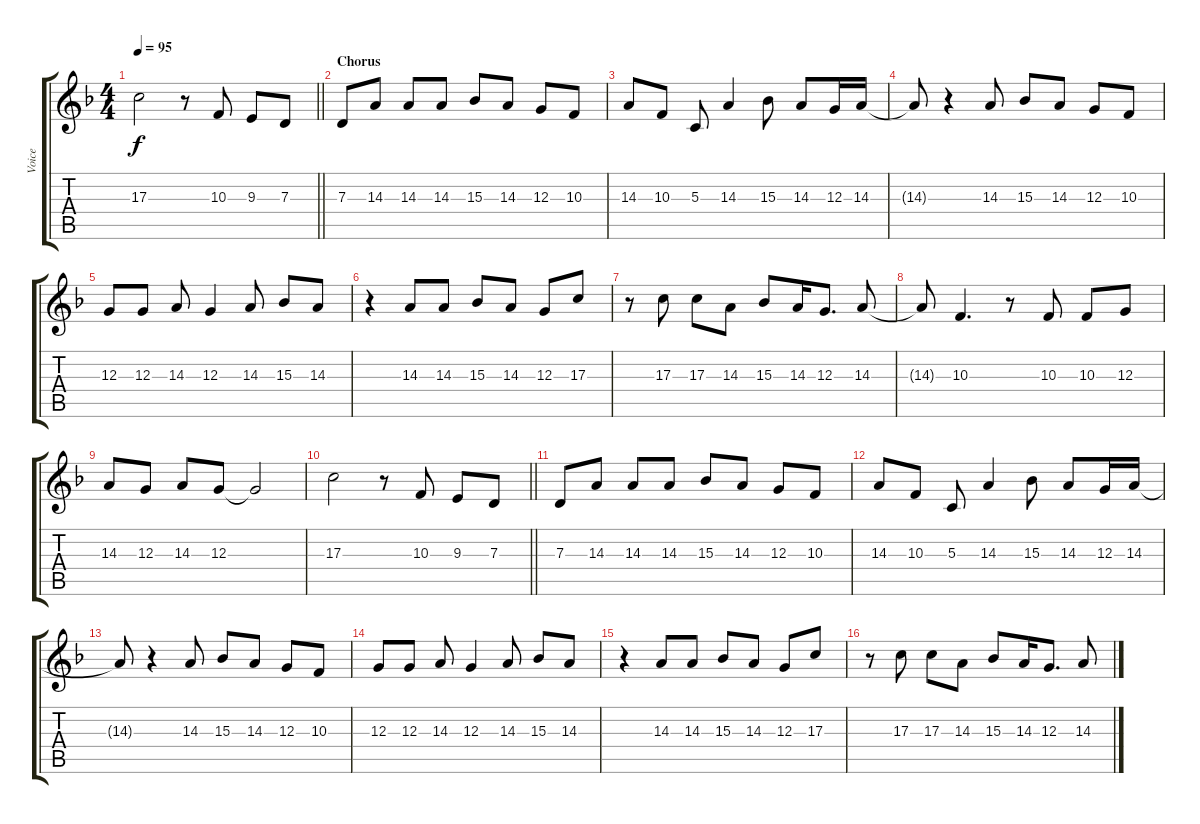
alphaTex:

\track ("Voice" "Voice") {instrument fx5brightness}
\staff {score tabs}
\tuning (E4 B3 G3 D3 A2 E2) {hide}
\ts (4 4)
\tempo 95
\clef g2
\barLineRight lightlight
\ks f
17.3.2{dy f} r.8 10.3.8 9.3.8 7.3.8 |
\section ("" "Chorus")
7.3.8 14.3.8 14.3.8 14.3.8 15.3.8 14.3.8 12.3.8 10.3.8 |
14.3.8 10.3.8 5.3.8 14.3.4 15.3.8 14.3.8 12.3.16 14.3.16 |
14.3{t}.8 r.4 14.3.8 15.3.8 14.3.8 12.3.8 10.3.8 |
12.3.8 12.3.8 14.3.8 12.3.4 14.3.8 15.3.8 14.3.8 |
r.4 14.3.8 14.3.8 15.3.8 14.3.8 12.3.8 17.3.8 |
r.8 17.3.8 17.3.8 14.3.8 15.3.8 14.3.16 12.3.8{d} 14.3.8 |
14.3{t}.8 10.3.4{d} r.8 10.3.8 10.3.8 12.3.8 |
14.3.8 12.3.8 14.3.8 12.3.8 12.3{t}.2 |
\barLineRight lightlight
17.3.2 r.8 10.3.8 9.3.8 7.3.8 |
\section ("" "")
7.3.8 14.3.8 14.3.8 14.3.8 15.3.8 14.3.8 12.3.8 10.3.8 |
14.3.8 10.3.8 5.3.8 14.3.4 15.3.8 14.3.8 12.3.16 14.3.16 |
14.3{t}.8 r.4 14.3.8 15.3.8 14.3.8 12.3.8 10.3.8 |
12.3.8 12.3.8 14.3.8 12.3.4 14.3.8 15.3.8 14.3.8 |
r.4 14.3.8 14.3.8 15.3.8 14.3.8 12.3.8 17.3.8 |
r.8 17.3.8 17.3.8 14.3.8 15.3.8 14.3.16 12.3.8{d} 14.3.8
